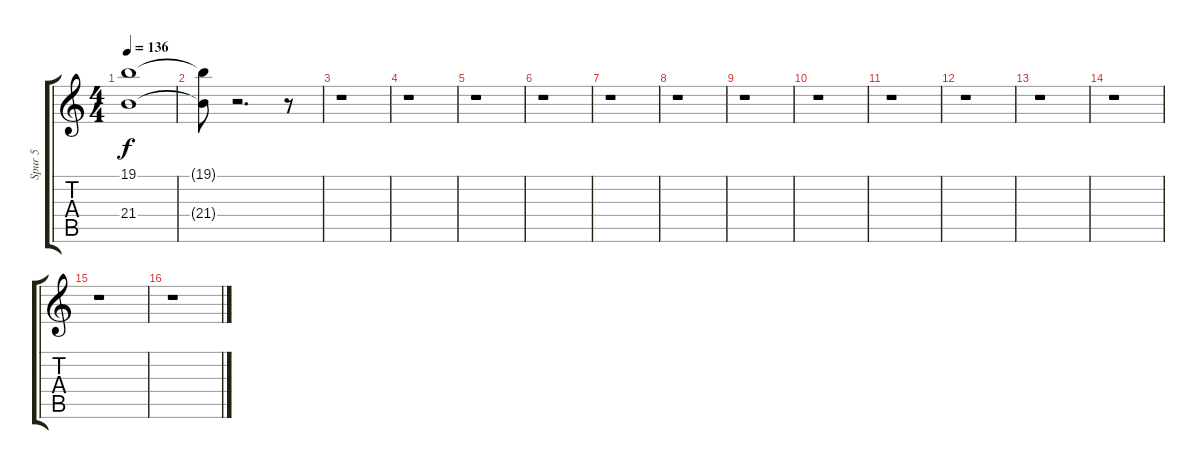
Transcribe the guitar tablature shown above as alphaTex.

\track ("Spur 5" "Spur 5") {instrument acousticgrandpiano}
\staff {score tabs}
\tuning (E4 B3 G3 D3 A2 E2) {hide}
\ts (4 4)
\tempo 136
\clef g2
\ks c
(19.1 21.4).1{dy f} |
(19.1{t} 21.4{t}).8 r.2{d} r.8 |
r.1 |
r.1 |
r.1 |
r.1 |
r.1 |
r.1 |
r.1 |
r.1 |
r.1 |
r.1 |
r.1 |
r.1 |
r.1 |
r.1
